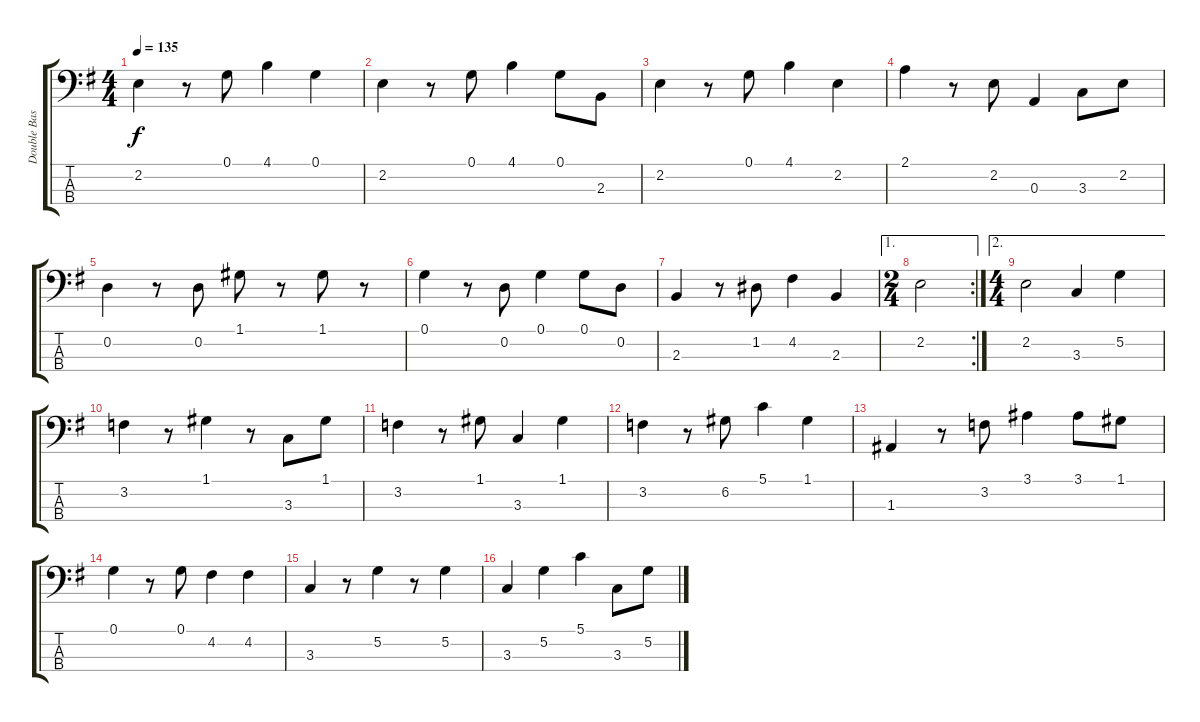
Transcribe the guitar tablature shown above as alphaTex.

\track ("Double Bass" "Double Bas") {instrument acousticbass}
\staff {score tabs}
\tuning (G2 D2 A1 E1) {hide}
\ts (4 4)
\tempo 135
\clef f4
\ks eminor
2.2.4{dy f} r.8 0.1.8 4.1.4 0.1.4 |
2.2.4 r.8 0.1.8 4.1.4 0.1.8 2.3.8 |
2.2.4 r.8 0.1.8 4.1.4 2.2.4 |
2.1.4 r.8 2.2.8 0.3.4 3.3.8 2.2.8 |
0.2.4 r.8 0.2.8 1.1.8 r.8 1.1.8 r.8 |
0.1.4 r.8 0.2.8 0.1.4 0.1.8 0.2.8 |
2.3.4 r.8 1.2.8 4.2.4 2.3.4 |
\ae 1
\rc 2
\ts (2 4)
2.2.2 |
\ae 2
\ts (4 4)
2.2.2 3.3.4 5.2.4 |
3.2.4 r.8 1.1.4 r.8 3.3.8 1.1.8 |
3.2.4 r.8 1.1.8 3.3.4 1.1.4 |
3.2.4 r.8 6.2.8 5.1.4 1.1.4 |
1.3.4 r.8 3.2.8 3.1.4 3.1.8 1.1.8 |
0.1.4 r.8 0.1.8 4.2.4 4.2.4 |
3.3.4 r.8 5.2.4 r.8 5.2.4 |
3.3.4 5.2.4 5.1.4 3.3.8 5.2.8
